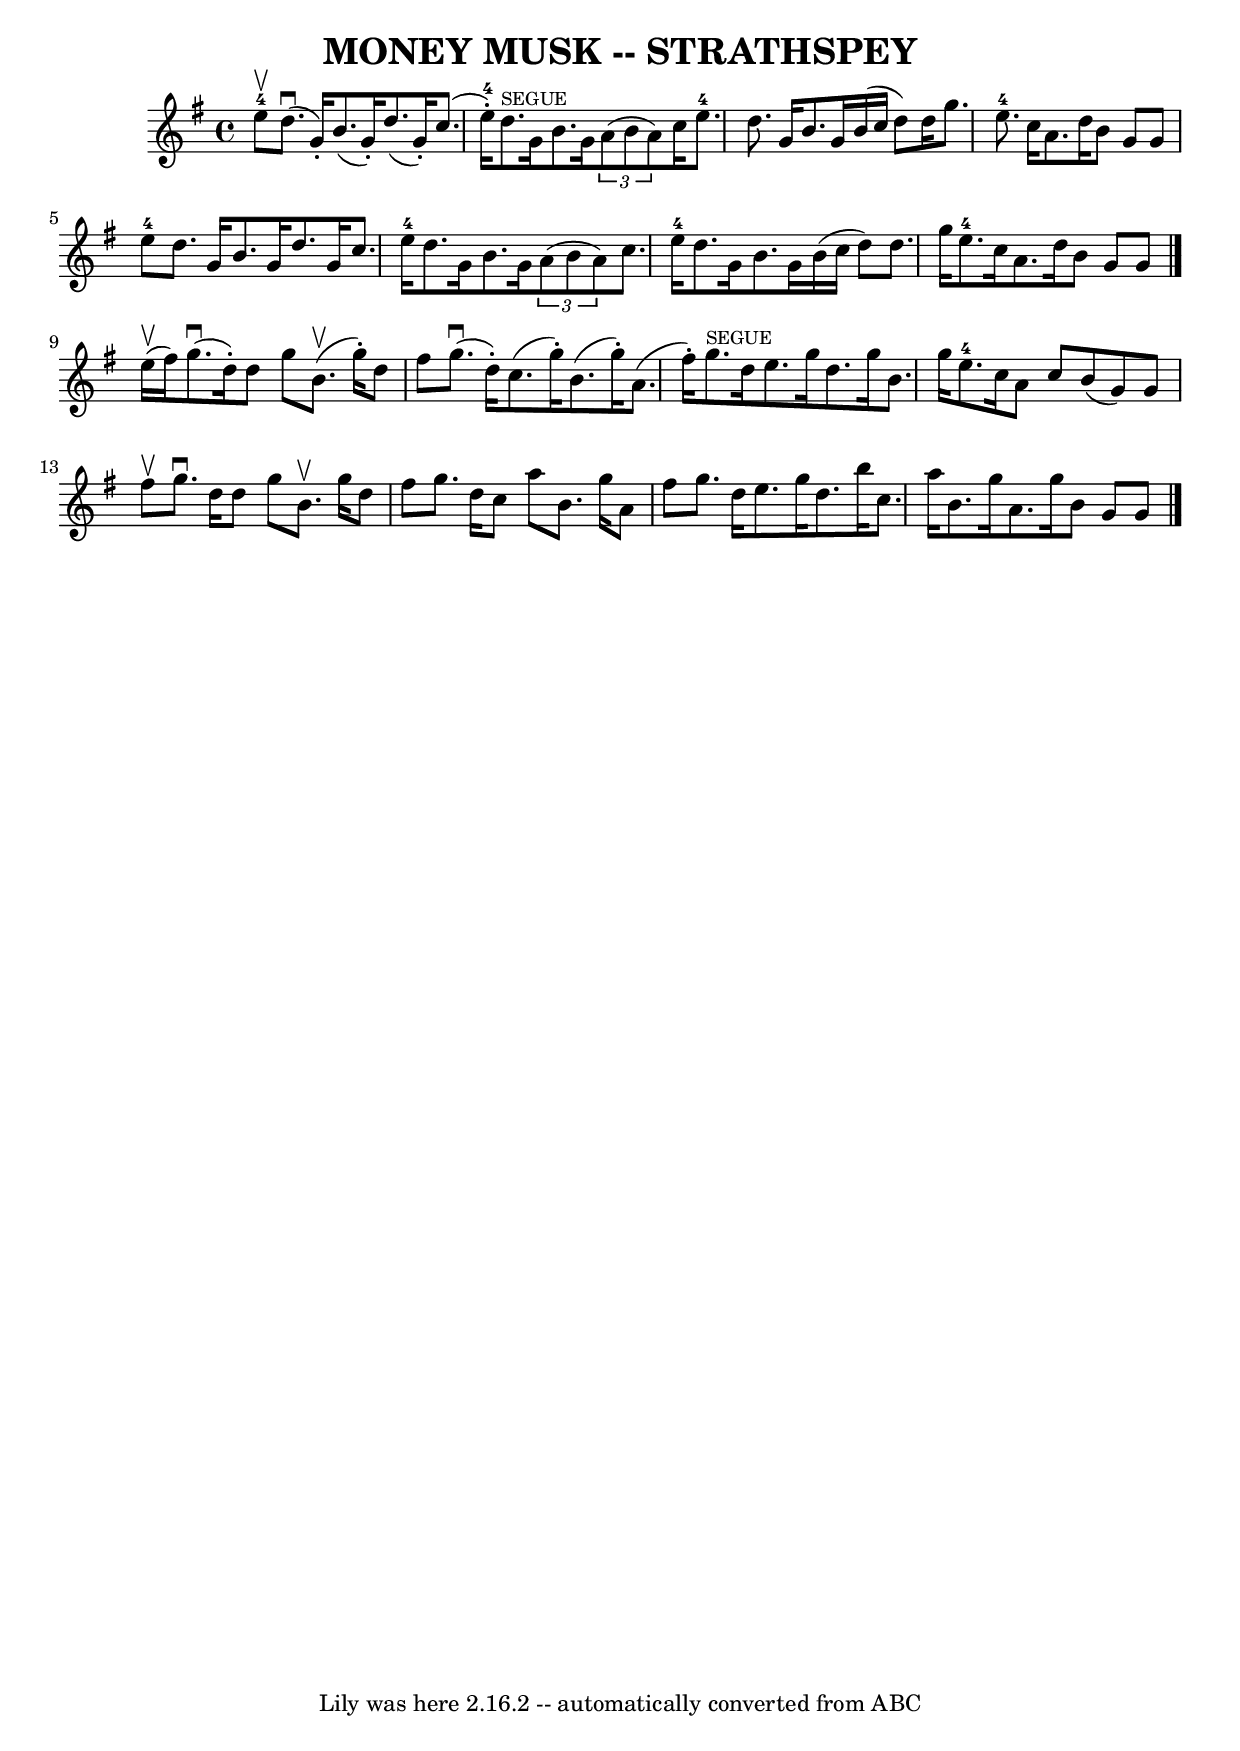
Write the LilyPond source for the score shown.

\version "2.16.2"
\include "Mammoth.ily"
\header {
  %% book = "Ryan's Mammoth Collection of Fiddle Tunes"
  crossRefNumber = "1"
  footnotes = ""
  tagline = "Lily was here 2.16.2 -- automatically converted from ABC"
  title = "MONEY MUSK -- STRATHSPEY"

}
voicedefault =  {


  \override Staff.TimeSignature #'style = #'C
  \time 4/4 
  \key a \dorian
 e''8-4^\upbow       |
  d''8. 
  (^\downbow g'16 -.) b'8. (g'16 -.) d''8. (g'16 -.) c''8. (
  e''16-4-.)   |
  d''8.^\segue g'16 b'8. g'16    
  \times 2/3 { a'8 (b'8 a'8) 
	     } c''16 e''8.-4       |
  
  d''8. g'16 b'8. g'16 b'16 (c''16 d''8) d''16 g''8.    
  |
  e''8.-4 c''16 a'8. d''16 b'8 g'8 g'8 e''8 
  -4   |
  |
  d''8. g'16 b'8. g'16 d''8. g'16   
  c''8. e''16-4   |
  d''8. g'16 b'8. g'16    \times 2/3 { 
    a'8 (b'8 a'8) 
  } c''8. e''16-4       |
  d''8. g'16 
  b'8. g'16 b'16 (c''16 d''8) d''8. g''16    |
  
  e''8.-4 c''16 a'8. d''16 b'8 g'8 g'8    \bar "|."       
  e''16 (^\upbow fis''16)       |
  g''8. (^\downbow d''16 -.)  
  d''8 g''8 b'8. (^\upbow g''16 -.) d''8 fis''8    |
  
  g''8. (^\downbow d''16 -.) c''8. (g''16 -.) b'8. (g''16 -.)   
  a'8. (fis''16 -.)       |
  g''8.^\segue d''16 e''8.    
  g''16 d''8. g''16 b'8. g''16    |
  e''8.-4 c''16    
  a'8 c''8 b'8 (g'8) g'8 fis''8^\upbow   |
  |
  
  g''8.^\downbow d''16 d''8 g''8 b'8.^\upbow g''16 d''8    
  fis''8    |
  g''8. d''16 c''8 a''8 b'8. g''16 a'8    
  fis''8        |
  g''8. d''16 e''8. g''16 d''8. b''16    
  c''8. a''16    |
  b'8. g''16 a'8. g''16 b'8 g'8    
  g'8    \bar "|."   

}

\score{
  <<

    \context Staff="default"
    {
      \voicedefault 
      
    }

  >>
  \layout {
    
  }
  \midi {
  }

}
